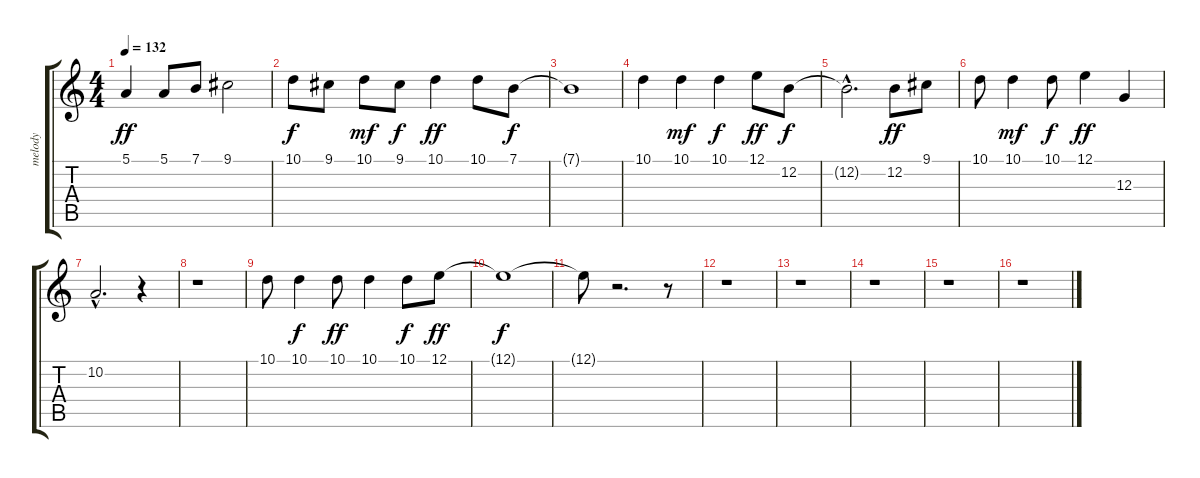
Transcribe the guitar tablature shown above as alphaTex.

\track ("melody" "melody") {instrument acousticgrandpiano}
\staff {score tabs}
\tuning (E4 B3 G3 D3 A2 E2) {hide}
\ts (4 4)
\tempo 132
\clef g2
\ks c
5.1.4{dy ff} 5.1.8 7.1.8 9.1.2 |
10.1.8{dy f} 9.1.8 10.1.8{dy mf} 9.1.8{dy f} 10.1.4{dy ff} 10.1.8 7.1.8{dy f} |
7.1{t}.1 |
10.1.4 10.1.4{dy mf} 10.1.4{dy f} 12.1.8{dy ff} 12.2.8{dy f} |
12.2{hac t}.2{d} 12.2.8{dy ff} 9.1.8 |
10.1.8 10.1.4{dy mf} 10.1.8{dy f} 12.1.4{dy ff} 12.3.4 |
10.2{hac}.2{d} r.4 |
r.1 |
10.1.8 10.1.4{dy f} 10.1.8{dy ff} 10.1.4 10.1.8{dy f} 12.1.8{dy ff} |
12.1{t}.1{dy f} |
12.1{t}.8 r.2{d} r.8 |
r.1 |
r.1 |
r.1 |
r.1 |
r.1
